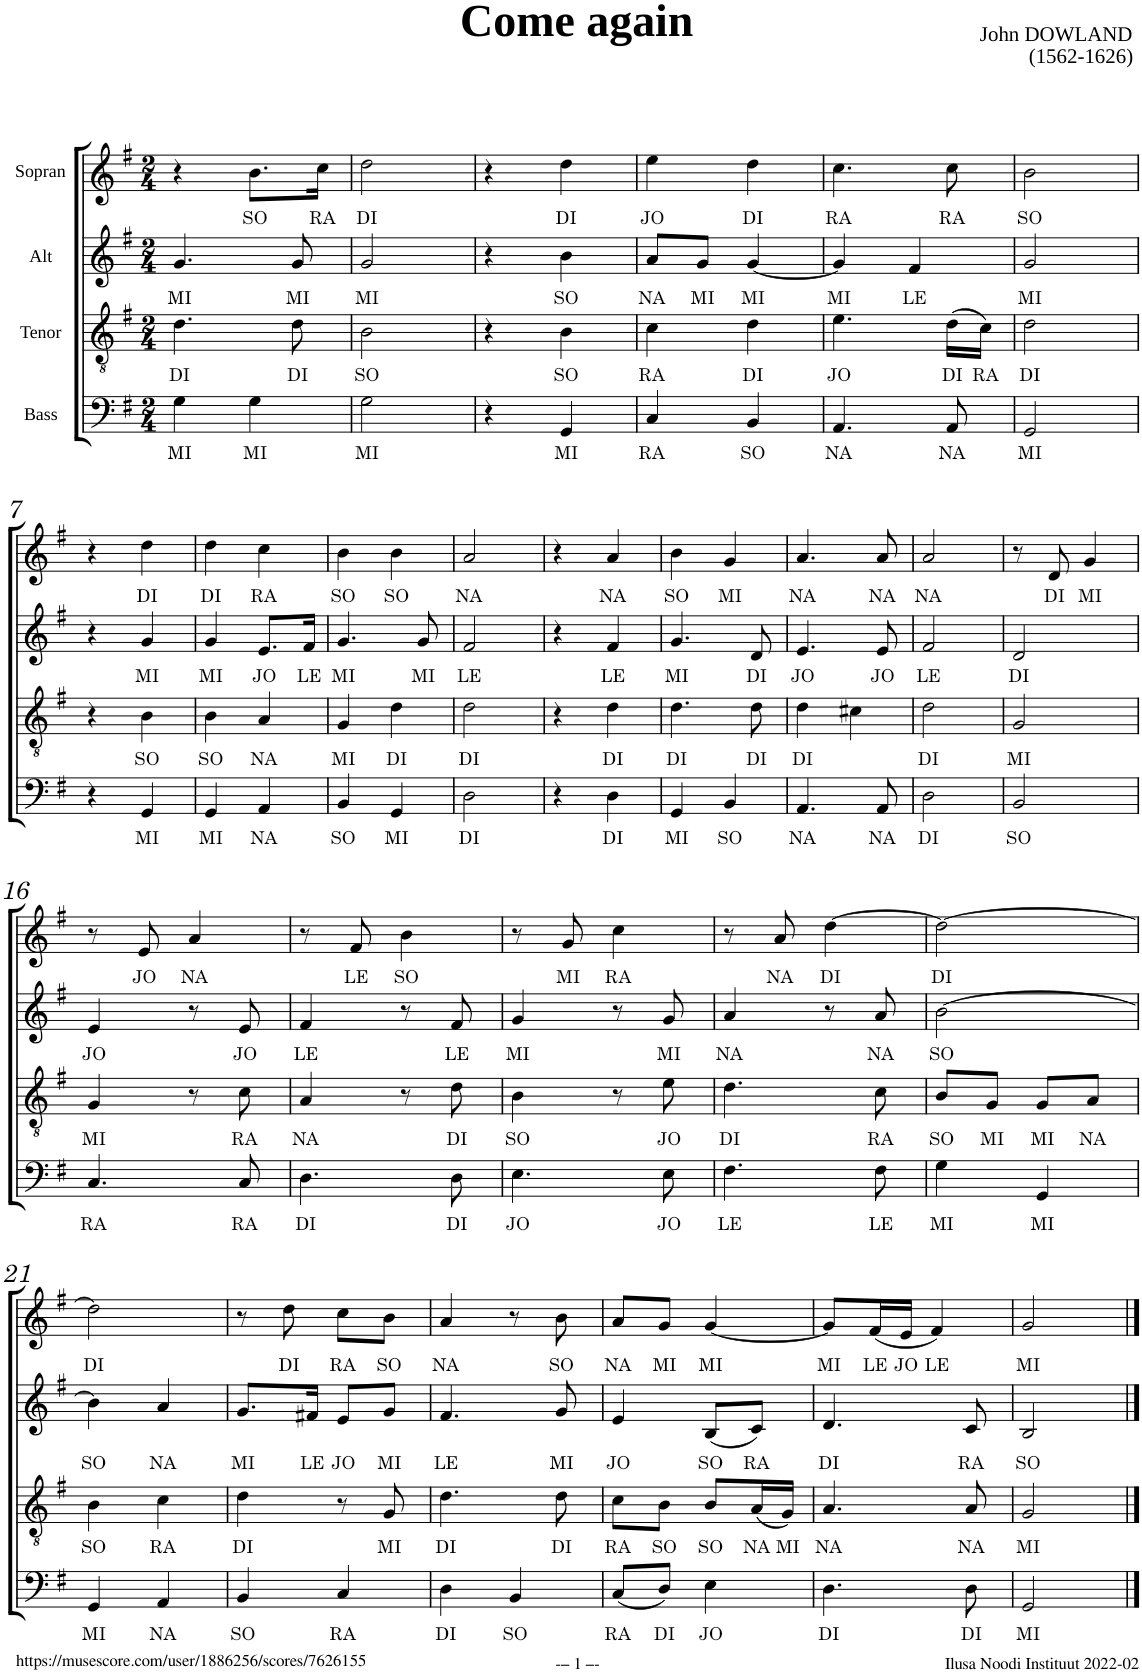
**kern	**text	**kern	**text	**kern	**text	**kern	**text
*part4	*part4	*part3	*part3	*part2	*part2	*part1	*part1
*staff4	*staff4	*staff3	*staff3	*staff2	*staff2	*staff1	*staff1
*I"Bass	*	*I"Tenor	*	*I"Alt	*	*I"Sopran	*
*I'B	*	*I'T	*	*I'A	*	*I'S	*
*clefF4	*	*clefGv2	*	*clefG2	*	*clefG2	*
*k[f#]	*	*k[f#]	*	*k[f#]	*	*k[f#]	*
*M2/4	*	*M2/4	*	*M2/4	*	*M2/4	*
=1	=1	=1	=1	=1	=1	=1	=1
!	!LO:LY:b	!	!LO:LY:b	!	!LO:LY:b	!	!
4G\	MI	4.d\	DI	4.g/	MI	4r	.
!	!LO:LY:b	!	!	!	!	!	!LO:LY:b
4G\	MI	.	.	.	.	8.b\L	SO
!	!	!	!LO:LY:b	!	!LO:LY:b	!	!
.	.	8d\	DI	8g/	MI	.	.
!	!	!	!	!	!	!	!LO:LY:b
.	.	.	.	.	.	16cc\Jk	RA
=2	=2	=2	=2	=2	=2	=2	=2
!	!LO:LY:b	!	!LO:LY:b	!	!LO:LY:b	!	!LO:LY:b
2G\	MI	2B\	SO	2g/	MI	2dd\	DI
=3	=3	=3	=3	=3	=3	=3	=3
4r	.	4r	.	4r	.	4r	.
!	!LO:LY:b	!	!LO:LY:b	!	!LO:LY:b	!	!LO:LY:b
4GG/	MI	4B\	SO	4b\	SO	4dd\	DI
=4	=4	=4	=4	=4	=4	=4	=4
!	!LO:LY:b	!	!LO:LY:b	!	!LO:LY:b	!	!LO:LY:b
4C/	RA	4c\	RA	8a/L	NA	4ee\	JO
!	!	!	!	!	!LO:LY:b	!	!
.	.	.	.	8g/J	MI	.	.
!	!LO:LY:b	!	!LO:LY:b	!	!LO:LY:b	!	!LO:LY:b
4BB/	SO	4d\	DI	[4g/	MI	4dd\	DI
=5	=5	=5	=5	=5	=5	=5	=5
!	!LO:LY:b	!	!LO:LY:b	!	!LO:LY:b	!	!LO:LY:b
4.AA/	NA	4.e\	JO	4g/]	MI	4.cc\	RA
!	!	!	!	!	!LO:LY:b	!	!
.	.	.	.	4f#/	LE	.	.
!	!LO:LY:b	!	!LO:LY:b	!	!	!	!LO:LY:b
8AA/	NA	(16d\LL	DI	.	.	8cc\	RA
!	!	!	!LO:LY:b	!	!	!	!
.	.	16c\JJ)	RA	.	.	.	.
=6	=6	=6	=6	=6	=6	=6	=6
!	!LO:LY:b	!	!LO:LY:b	!	!LO:LY:b	!	!LO:LY:b
2GG/	MI	2d\	DI	2g/	MI	2b\	SO
!!LO:LB:g=z
=7	=7	=7	=7	=7	=7	=7	=7
4r	.	4r	.	4r	.	4r	.
!	!LO:LY:b	!	!LO:LY:b	!	!LO:LY:b	!	!LO:LY:b
4GG/	MI	4B\	SO	4g/	MI	4dd\	DI
=8	=8	=8	=8	=8	=8	=8	=8
!	!LO:LY:b	!	!LO:LY:b	!	!LO:LY:b	!	!LO:LY:b
4GG/	MI	4B\	SO	4g/	MI	4dd\	DI
!	!LO:LY:b	!	!LO:LY:b	!	!LO:LY:b	!	!LO:LY:b
4AA/	NA	4A/	NA	8.e/L	JO	4cc\	RA
!	!	!	!	!	!LO:LY:b	!	!
.	.	.	.	16f#/Jk	LE	.	.
=9	=9	=9	=9	=9	=9	=9	=9
!	!LO:LY:b	!	!LO:LY:b	!	!LO:LY:b	!	!LO:LY:b
4BB/	SO	4G/	MI	4.g/	MI	4b\	SO
!	!LO:LY:b	!	!LO:LY:b	!	!	!	!LO:LY:b
4GG/	MI	4d\	DI	.	.	4b\	SO
!	!	!	!	!	!LO:LY:b	!	!
.	.	.	.	8g/	MI	.	.
=10	=10	=10	=10	=10	=10	=10	=10
!	!LO:LY:b	!	!LO:LY:b	!	!LO:LY:b	!	!LO:LY:b
2D\	DI	2d\	DI	2f#/	LE	2a/	NA
=11	=11	=11	=11	=11	=11	=11	=11
4r	.	4r	.	4r	.	4r	.
!	!LO:LY:b	!	!LO:LY:b	!	!LO:LY:b	!	!LO:LY:b
4D\	DI	4d\	DI	4f#/	LE	4a/	NA
=12	=12	=12	=12	=12	=12	=12	=12
!	!LO:LY:b	!	!LO:LY:b	!	!LO:LY:b	!	!LO:LY:b
4GG/	MI	4.d\	DI	4.g/	MI	4b\	SO
!	!LO:LY:b	!	!	!	!	!	!LO:LY:b
4BB/	SO	.	.	.	.	4g/	MI
!	!	!	!LO:LY:b	!	!LO:LY:b	!	!
.	.	8d\	DI	8d/	DI	.	.
=13	=13	=13	=13	=13	=13	=13	=13
!	!LO:LY:b	!	!LO:LY:b	!	!LO:LY:b	!	!LO:LY:b
4.AA/	NA	4d\	DI	4.e/	JO	4.a/	NA
.	.	4c#X\	.	.	.	.	.
!	!LO:LY:b	!	!	!	!LO:LY:b	!	!LO:LY:b
8AA/	NA	.	.	8e/	JO	8a/	NA
=14	=14	=14	=14	=14	=14	=14	=14
!	!LO:LY:b	!	!LO:LY:b	!	!LO:LY:b	!	!LO:LY:b
2D\	DI	2d\	DI	2f#/	LE	2a/	NA
=15	=15	=15	=15	=15	=15	=15	=15
!	!LO:LY:b	!	!LO:LY:b	!	!LO:LY:b	!	!
2BB/	SO	2G/	MI	2d/	DI	8r	.
!	!	!	!	!	!	!	!LO:LY:b
.	.	.	.	.	.	8d/	DI
!	!	!	!	!	!	!	!LO:LY:b
.	.	.	.	.	.	4g/	MI
!!LO:LB:g=z
=16	=16	=16	=16	=16	=16	=16	=16
!	!LO:LY:b	!	!LO:LY:b	!	!LO:LY:b	!	!
4.C/	RA	4G/	MI	4e/	JO	8r	.
!	!	!	!	!	!	!	!LO:LY:b
.	.	.	.	.	.	8e/	JO
!	!	!	!	!	!	!	!LO:LY:b
.	.	8r	.	8r	.	4a/	NA
!	!LO:LY:b	!	!LO:LY:b	!	!LO:LY:b	!	!
8C/	RA	8c\	RA	8e/	JO	.	.
=17	=17	=17	=17	=17	=17	=17	=17
!	!LO:LY:b	!	!LO:LY:b	!	!LO:LY:b	!	!
4.D\	DI	4A/	NA	4f#/	LE	8r	.
!	!	!	!	!	!	!	!LO:LY:b
.	.	.	.	.	.	8f#/	LE
!	!	!	!	!	!	!	!LO:LY:b
.	.	8r	.	8r	.	4b\	SO
!	!LO:LY:b	!	!LO:LY:b	!	!LO:LY:b	!	!
8D\	DI	8d\	DI	8f#/	LE	.	.
=18	=18	=18	=18	=18	=18	=18	=18
!	!LO:LY:b	!	!LO:LY:b	!	!LO:LY:b	!	!
4.E\	JO	4B\	SO	4g/	MI	8r	.
!	!	!	!	!	!	!	!LO:LY:b
.	.	.	.	.	.	8g/	MI
!	!	!	!	!	!	!	!LO:LY:b
.	.	8r	.	8r	.	4cc\	RA
!	!LO:LY:b	!	!LO:LY:b	!	!LO:LY:b	!	!
8E\	JO	8e\	JO	8g/	MI	.	.
=19	=19	=19	=19	=19	=19	=19	=19
!	!LO:LY:b	!	!LO:LY:b	!	!LO:LY:b	!	!
4.F#\	LE	4.d\	DI	4a/	NA	8r	.
!	!	!	!	!	!	!	!LO:LY:b
.	.	.	.	.	.	8a/	NA
!	!	!	!	!	!	!	!LO:LY:b
.	.	.	.	8r	.	[4dd\	DI
!	!LO:LY:b	!	!LO:LY:b	!	!LO:LY:b	!	!
8F#\	LE	8c\	RA	8a/	NA	.	.
=20	=20	=20	=20	=20	=20	=20	=20
!	!LO:LY:b	!	!LO:LY:b	!	!LO:LY:b	!	!LO:LY:b
4G\	MI	8B/L	SO	[2b\	SO	2dd\_	DI
!	!	!	!LO:LY:b	!	!	!	!
.	.	8G/J	MI	.	.	.	.
!	!LO:LY:b	!	!LO:LY:b	!	!	!	!
4GG/	MI	8G/L	MI	.	.	.	.
!	!	!	!LO:LY:b	!	!	!	!
.	.	8A/J	NA	.	.	.	.
!!LO:LB:g=z
=21	=21	=21	=21	=21	=21	=21	=21
!	!LO:LY:b	!	!LO:LY:b	!	!LO:LY:b	!	!LO:LY:b
4GG/	MI	4B\	SO	4b\]	SO	2dd\]	DI
!	!LO:LY:b	!	!LO:LY:b	!	!LO:LY:b	!	!
4AA/	NA	4c\	RA	4a/	NA	.	.
=22	=22	=22	=22	=22	=22	=22	=22
!	!LO:LY:b	!	!LO:LY:b	!	!LO:LY:b	!	!
4BB/	SO	4d\	DI	8.g/L	MI	8r	.
!	!	!	!	!	!	!	!LO:LY:b
.	.	.	.	.	.	8dd\	DI
!	!	!	!	!	!LO:LY:b	!	!
.	.	.	.	16f#X/Jk	LE	.	.
!	!LO:LY:b	!	!	!	!LO:LY:b	!	!LO:LY:b
4C/	RA	8r	.	8e/L	JO	8cc\L	RA
!	!	!	!LO:LY:b	!	!LO:LY:b	!	!LO:LY:b
.	.	8G/	MI	8g/J	MI	8b\J	SO
=23	=23	=23	=23	=23	=23	=23	=23
!	!LO:LY:b	!	!LO:LY:b	!	!LO:LY:b	!	!LO:LY:b
4D\	DI	4.d\	DI	4.f#/	LE	4a/	NA
!	!LO:LY:b	!	!	!	!	!	!
4BB/	SO	.	.	.	.	8r	.
!	!	!	!LO:LY:b	!	!LO:LY:b	!	!LO:LY:b
.	.	8d\	DI	8g/	MI	8b\	SO
=24	=24	=24	=24	=24	=24	=24	=24
!	!LO:LY:b	!	!LO:LY:b	!	!LO:LY:b	!	!LO:LY:b
(8C/L	RA	8c\L	RA	4e/	JO	8a/L	NA
!	!LO:LY:b	!	!LO:LY:b	!	!	!	!LO:LY:b
8D/J)	DI	8B\J	SO	.	.	8g/J	MI
!	!LO:LY:b	!	!LO:LY:b	!	!LO:LY:b	!	!LO:LY:b
4E\	JO	8B/L	SO	(8B/L	SO	[4g/	MI
!	!	!	!LO:LY:b	!	!LO:LY:b	!	!
.	.	(16A/L	NA	8c/J)	RA	.	.
!	!	!	!LO:LY:b	!	!	!	!
.	.	16G/JJ)	MI	.	.	.	.
=25	=25	=25	=25	=25	=25	=25	=25
!	!LO:LY:b	!	!LO:LY:b	!	!LO:LY:b	!	!LO:LY:b
4.D\	DI	4.A/	NA	4.d/	DI	8g/L]	MI
!	!	!	!	!	!	!	!LO:LY:b
.	.	.	.	.	.	(16f#/L	LE
!	!	!	!	!	!	!	!LO:LY:b
.	.	.	.	.	.	16e/JJ	JO
!	!	!	!	!	!	!	!LO:LY:b
.	.	.	.	.	.	4f#/)	LE
!	!LO:LY:b	!	!LO:LY:b	!	!LO:LY:b	!	!
8D\	DI	8A/	NA	8c/	RA	.	.
=26	=26	=26	=26	=26	=26	=26	=26
!	!LO:LY:b	!	!LO:LY:b	!	!LO:LY:b	!	!LO:LY:b
2GG/	MI	2G/	MI	2B/	SO	2g/	MI
==	==	==	==	==	==	==	==
*-	*-	*-	*-	*-	*-	*-	*-
